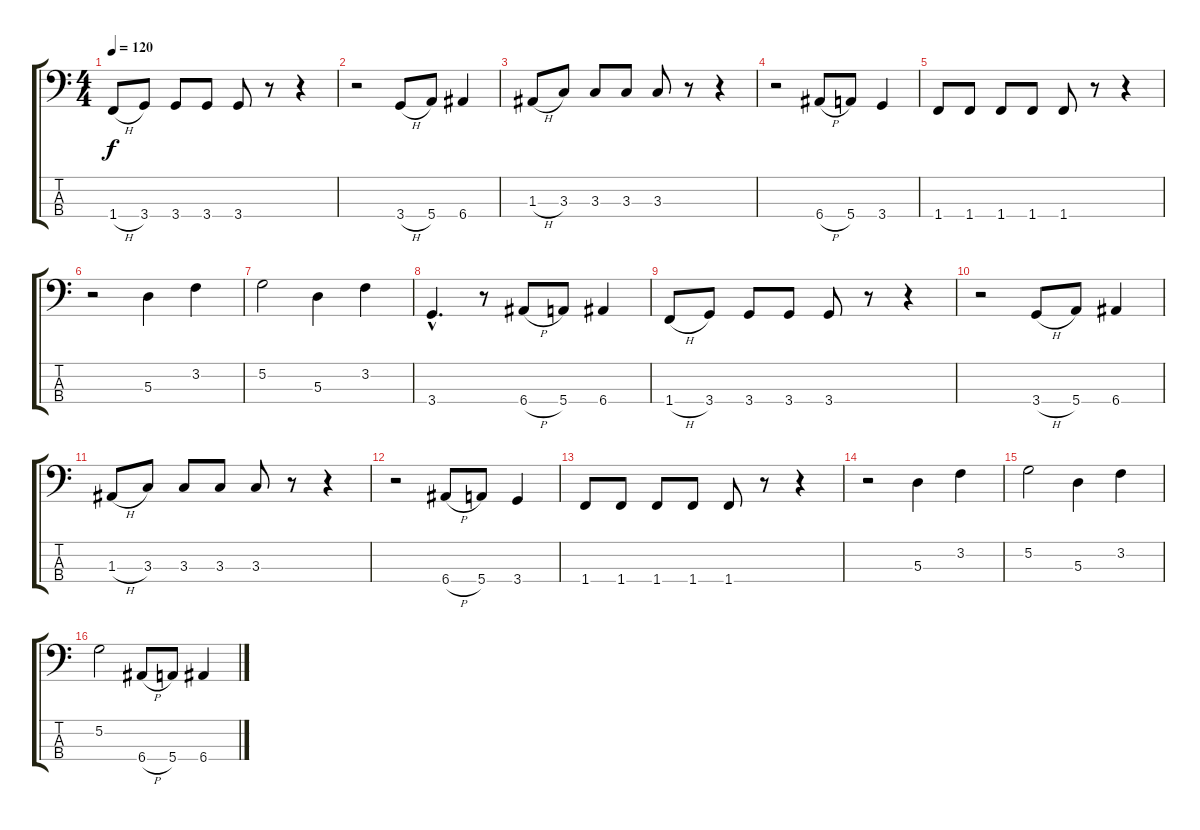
\track "" {instrument acousticguitarnylon}
\staff {score tabs}
\tuning (G2 D2 A1 E1) {hide}
\ts (4 4)
\tempo 120
\clef f4
\ks c
1.4{h}.8{dy f} 3.4.8 3.4.8 3.4.8 3.4.8 r.8 r.4 |
r.2 3.4{h}.8 5.4.8 6.4.4 |
1.3{h}.8 3.3.8 3.3.8 3.3.8 3.3.8 r.8 r.4 |
r.2 6.4{h}.8 5.4.8 3.4.4 |
1.4.8 1.4.8 1.4.8 1.4.8 1.4.8 r.8 r.4 |
r.2 5.3.4 3.2.4 |
5.2.2 5.3.4 3.2.4 |
3.4{hac}.4{d} r.8 6.4{h}.8 5.4.8 6.4.4 |
1.4{h}.8 3.4.8 3.4.8 3.4.8 3.4.8 r.8 r.4 |
r.2 3.4{h}.8 5.4.8 6.4.4 |
1.3{h}.8 3.3.8 3.3.8 3.3.8 3.3.8 r.8 r.4 |
r.2 6.4{h}.8 5.4.8 3.4.4 |
1.4.8 1.4.8 1.4.8 1.4.8 1.4.8 r.8 r.4 |
r.2 5.3.4 3.2.4 |
5.2.2 5.3.4 3.2.4 |
5.2.2 6.4{h}.8 5.4.8 6.4.4
